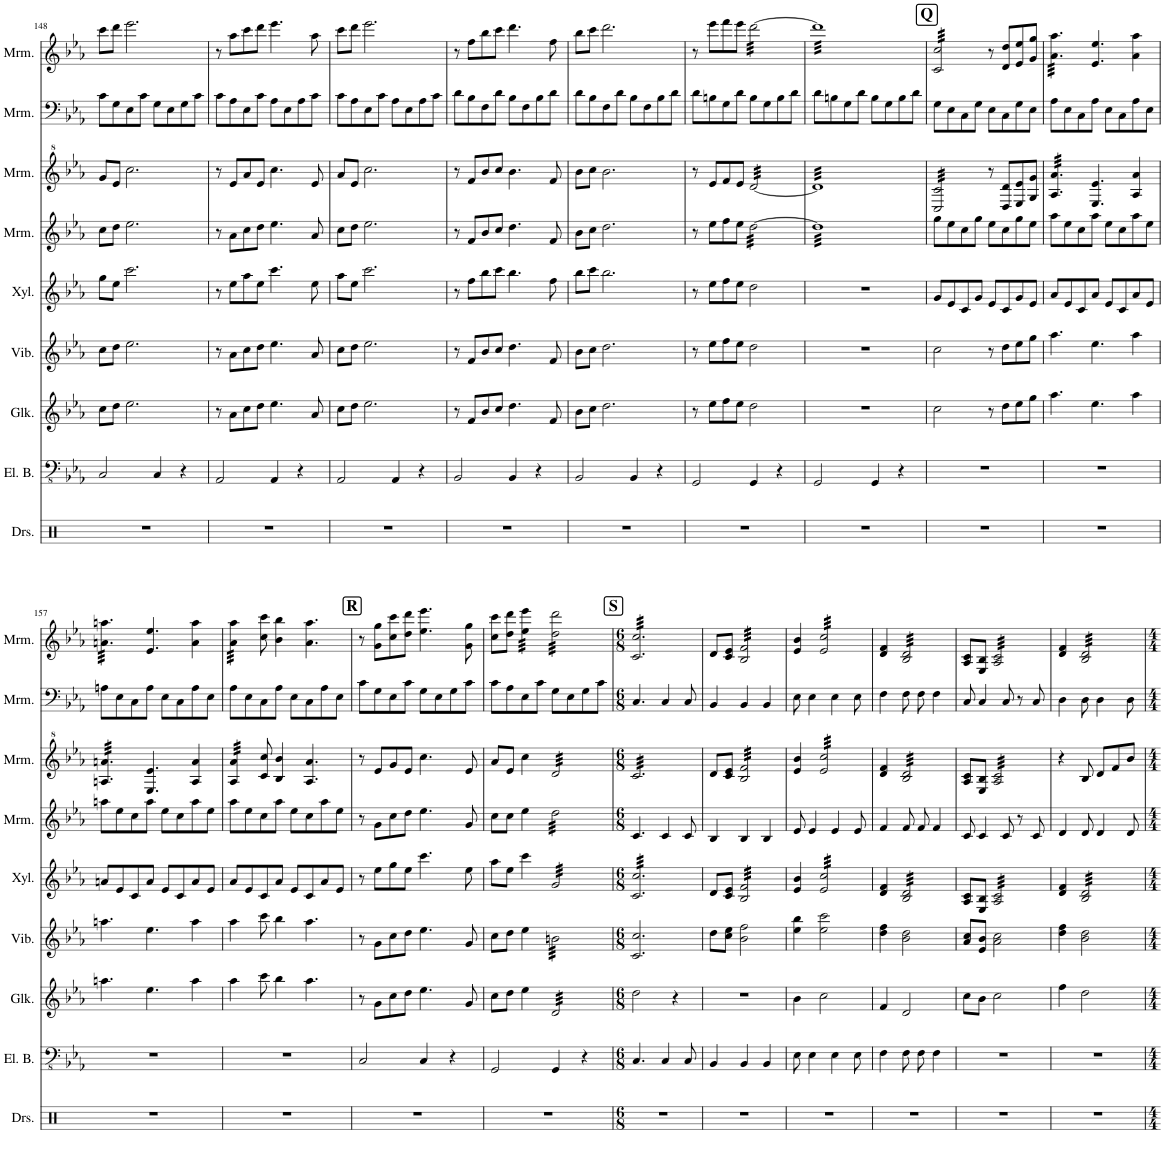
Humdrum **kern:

**kern	**kern	**kern	**kern	**kern	**kern	**kern	**kern	**kern
*part9	*part8	*part7	*part6	*part5	*part4	*part3	*part2	*part1
*staff9	*staff8	*staff7	*staff6	*staff5	*staff4	*staff3	*staff2	*staff1
*I"Drumset	*I"Electric Bass	*I"Glockenspiel	*I"Vibraphone	*I"Xylophone	*I"Marimba	*I"Marimba	*I"Marimba	*I"Marimba
*I'Drs.	*I'El. B.	*I'Glk.	*I'Vib.	*I'Xyl.	*I'Mrm.	*I'Mrm.	*I'Mrm.	*I'Mrm.
!!LO:PB:g=z
*clefX	*clefFv4	*clefG2	*clefG2	*clefG2	*clefG2	*clefG^2	*clefF4	*clefG2
*	*	*Trd-14c-24	*	*Trd-7c-12	*	*	*	*
*k[]	*k[b-e-a-]	*k[b-e-a-]	*k[b-e-a-]	*k[b-e-a-]	*k[b-e-a-]	*k[b-e-a-]	*k[b-e-a-]	*k[b-e-a-]
*M4/4	*M4/4	*M4/4	*M4/4	*M4/4	*M4/4	*M4/4	*M4/4	*M4/4
=148	=148	=148	=148	=148	=148	=148	=148	=148
1r	2CC/	8cc\L	8cc\L	8gg\L	8cc\L	8gg/L	8c\L	8ccc\L
.	.	8dd\J	8dd\J	8ee-\J	8dd\J	8ee-/J	8G\	8ddd\J
.	.	2.ee-\	2.ee-\	2.ccc\	2.ee-\	2.ccc\	8E-\	2.eee-\
.	.	.	.	.	.	.	8c\J	.
.	4CC/	.	.	.	.	.	8G\L	.
.	.	.	.	.	.	.	8E-\	.
.	4r	.	.	.	.	.	8G\	.
.	.	.	.	.	.	.	8c\J	.
=149	=149	=149	=149	=149	=149	=149	=149	=149
1r	2AAA-/	8r	8r	8r	8r	8r	8c\L	8r
.	.	8a-\L	8a-\L	8ee-\L	8a-\L	8ee-/L	8A-\	8aa-\L
.	.	8cc\	8cc\	8aa-\	8cc\	8aa-/	8E-\	8ccc\
.	.	8dd\J	8dd\J	8ee-\J	8dd\J	8ee-/J	8c\J	8ddd\J
.	4AAA-/	4.ee-\	4.ee-\	4.ccc\	4.ee-\	4.ccc\	8A-\L	4.eee-\
.	.	.	.	.	.	.	8E-\	.
.	4r	.	.	.	.	.	8A-\	.
.	.	8a-/	8a-/	8ee-\	8a-/	8ee-/	8c\J	8aa-\
=150	=150	=150	=150	=150	=150	=150	=150	=150
1r	2AAA-/	8cc\L	8cc\L	8aa-\L	8cc\L	8aa-/L	8c\L	8ccc\L
.	.	8dd\J	8dd\J	8ee-\J	8dd\J	8ee-/J	8A-\	8ddd\J
.	.	2.ee-\	2.ee-\	2.ccc\	2.ee-\	2.ccc\	8E-\	2.eee-\
.	.	.	.	.	.	.	8c\J	.
.	4AAA-/	.	.	.	.	.	8A-\L	.
.	.	.	.	.	.	.	8E-\	.
.	4r	.	.	.	.	.	8A-\	.
.	.	.	.	.	.	.	8c\J	.
=151	=151	=151	=151	=151	=151	=151	=151	=151
1r	2BBB-/	8r	8r	8r	8r	8r	8d\L	8r
.	.	8f/L	8f/L	8ff\L	8f/L	8ff/L	8B-\	8ff\L
.	.	8b-/	8b-/	8bb-\	8b-/	8bb-/	8F\	8bb-\
.	.	8cc/J	8cc/J	8ccc\J	8cc/J	8ccc/J	8d\J	8ccc\J
.	4BBB-/	4.dd\	4.dd\	4.bb-\	4.dd\	4.bb-\	8B-\L	4.ddd\
.	.	.	.	.	.	.	8F\	.
.	4r	.	.	.	.	.	8B-\	.
.	.	8f/	8f/	8ff\	8f/	8ff/	8d\J	8ff\
=152	=152	=152	=152	=152	=152	=152	=152	=152
1r	2BBB-/	8b-\L	8b-\L	8bb-\L	8b-\L	8bb-\L	8d\L	8bb-\L
.	.	8cc\J	8cc\J	8ccc\J	8cc\J	8ccc\J	8B-\	8ccc\J
.	.	2.dd\	2.dd\	2.bb-\	2.dd\	2.bb-\	8F\	2.ddd\
.	.	.	.	.	.	.	8d\J	.
.	4BBB-/	.	.	.	.	.	8B-\L	.
.	.	.	.	.	.	.	8F\	.
.	4r	.	.	.	.	.	8B-\	.
.	.	.	.	.	.	.	8d\J	.
=153	=153	=153	=153	=153	=153	=153	=153	=153
1r	2GGG/	8r	8r	8r	8r	8r	8d\L	8r
.	.	8ee-\L	8ee-\L	8ee-\L	8ee-\L	8ee-/L	8Bn\	8eee-\L
.	.	8ff\	8ff\	8ff\	8ff\	8ff/	8G\	8fff\
.	.	8ee-\J	8ee-\J	8ee-\J	8ee-\J	8ee-/J	8d\J	8eee-\J
*	*	*	*	*	*tremolo	*	*	*
*	*	*	*	*	*	*tremolo	*	*
*	*	*	*	*	*	*	*	*tremolo
.	4GGG/	2dd\	2dd\	2dd\	[32dd\LLL	[32dd/LLL	8B\L	[32ddd\LLL
.	.	.	.	.	32dd\	32dd/	.	32ddd\
.	.	.	.	.	32dd\	32dd/	.	32ddd\
.	.	.	.	.	32dd\	32dd/	.	32ddd\
.	.	.	.	.	32dd\	32dd/	8G\	32ddd\
.	.	.	.	.	32dd\	32dd/	.	32ddd\
.	.	.	.	.	32dd\	32dd/	.	32ddd\
.	.	.	.	.	32dd\	32dd/	.	32ddd\
.	4r	.	.	.	32dd\	32dd/	8B\	32ddd\
.	.	.	.	.	32dd\	32dd/	.	32ddd\
.	.	.	.	.	32dd\	32dd/	.	32ddd\
.	.	.	.	.	32dd\	32dd/	.	32ddd\
.	.	.	.	.	32dd\	32dd/	8d\J	32ddd\
.	.	.	.	.	32dd\	32dd/	.	32ddd\
.	.	.	.	.	32dd\	32dd/	.	32ddd\
.	.	.	.	.	32dd\JJJ	32dd/JJJ	.	32ddd\JJJ
=154	=154	=154	=154	=154	=154	=154	=154	=154
1r	2GGG/	1r	1r	1r	32dd]LLL	32dd]LLL	8d\L	32ddd]LLL
.	.	.	.	.	32dd	32dd	.	32ddd
.	.	.	.	.	32dd	32dd	.	32ddd
.	.	.	.	.	32dd	32dd	.	32ddd
.	.	.	.	.	32dd	32dd	8Bn\	32ddd
.	.	.	.	.	32dd	32dd	.	32ddd
.	.	.	.	.	32dd	32dd	.	32ddd
.	.	.	.	.	32dd	32dd	.	32ddd
.	.	.	.	.	32dd	32dd	8G\	32ddd
.	.	.	.	.	32dd	32dd	.	32ddd
.	.	.	.	.	32dd	32dd	.	32ddd
.	.	.	.	.	32dd	32dd	.	32ddd
.	.	.	.	.	32dd	32dd	8d\J	32ddd
.	.	.	.	.	32dd	32dd	.	32ddd
.	.	.	.	.	32dd	32dd	.	32ddd
.	.	.	.	.	32dd	32dd	.	32ddd
.	4GGG/	.	.	.	32dd	32dd	8B\L	32ddd
.	.	.	.	.	32dd	32dd	.	32ddd
.	.	.	.	.	32dd	32dd	.	32ddd
.	.	.	.	.	32dd	32dd	.	32ddd
.	.	.	.	.	32dd	32dd	8G\	32ddd
.	.	.	.	.	32dd	32dd	.	32ddd
.	.	.	.	.	32dd	32dd	.	32ddd
.	.	.	.	.	32dd	32dd	.	32ddd
.	4r	.	.	.	32dd	32dd	8B\	32ddd
.	.	.	.	.	32dd	32dd	.	32ddd
.	.	.	.	.	32dd	32dd	.	32ddd
.	.	.	.	.	32dd	32dd	.	32ddd
.	.	.	.	.	32dd	32dd	8d\J	32ddd
.	.	.	.	.	32dd	32dd	.	32ddd
.	.	.	.	.	32dd	32dd	.	32ddd
.	.	.	.	.	32ddJJJ	32ddJJJ	.	32dddJJJ
*	*	*	*	*	*Xtremolo	*	*	*
!!LO:REH:place=s1:a:B:cj:fs=14:t=Q
=155	=155	=155	=155	=155	=155	=155	=155	=155
1r	1r	2cc\	2cc\	8g/L	8gg\L	32c/ 32cc/LLL	8G\L	32c/ 32cc/LLL
.	.	.	.	.	.	32c/ 32cc/	.	32c/ 32cc/
.	.	.	.	.	.	32c/ 32cc/	.	32c/ 32cc/
.	.	.	.	.	.	32c/ 32cc/	.	32c/ 32cc/
.	.	.	.	8e-/	8ee-\	32c/ 32cc/	8E-\	32c/ 32cc/
.	.	.	.	.	.	32c/ 32cc/	.	32c/ 32cc/
.	.	.	.	.	.	32c/ 32cc/	.	32c/ 32cc/
.	.	.	.	.	.	32c/ 32cc/	.	32c/ 32cc/
.	.	.	.	8c/	8cc\	32c/ 32cc/	8C\	32c/ 32cc/
.	.	.	.	.	.	32c/ 32cc/	.	32c/ 32cc/
.	.	.	.	.	.	32c/ 32cc/	.	32c/ 32cc/
.	.	.	.	.	.	32c/ 32cc/	.	32c/ 32cc/
.	.	.	.	8g/J	8gg\J	32c/ 32cc/	8G\J	32c/ 32cc/
.	.	.	.	.	.	32c/ 32cc/	.	32c/ 32cc/
.	.	.	.	.	.	32c/ 32cc/	.	32c/ 32cc/
.	.	.	.	.	.	32c/ 32cc/JJJ	.	32c/ 32cc/JJJ
*	*	*	*	*	*	*	*	*Xtremolo
*	*	*	*	*	*	*Xtremolo	*	*
.	.	8r	8r	8e-/L	8ee-\L	8r	8E-\L	8r
.	.	8dd\L	8dd\L	8c/	8cc\	8d/ 8dd/L	8C\	8d/ 8dd/L
.	.	8ee-\	8ee-\	8g/	8gg\	8e-/ 8ee-/	8G\	8e-/ 8ee-/
.	.	8gg\J	8gg\J	8e-/J	8ee-\J	8g/ 8gg/J	8E-\J	8g/ 8gg/J
=156	=156	=156	=156	=156	=156	=156	=156	=156
*	*	*	*	*	*	*tremolo	*	*
*	*	*	*	*	*	*	*	*tremolo
1r	1r	4.aa-\	4.aa-\	8a-/L	8aa-\L	32a-/ 32aa-/LLL	8A-\L	32a-\ 32aa-\LLL
.	.	.	.	.	.	32a-/ 32aa-/	.	32a-\ 32aa-\
.	.	.	.	.	.	32a-/ 32aa-/	.	32a-\ 32aa-\
.	.	.	.	.	.	32a-/ 32aa-/	.	32a-\ 32aa-\
.	.	.	.	8e-/	8ee-\	32a-/ 32aa-/	8E-\	32a-\ 32aa-\
.	.	.	.	.	.	32a-/ 32aa-/	.	32a-\ 32aa-\
.	.	.	.	.	.	32a-/ 32aa-/	.	32a-\ 32aa-\
.	.	.	.	.	.	32a-/ 32aa-/	.	32a-\ 32aa-\
.	.	.	.	8c/	8cc\	32a-/ 32aa-/	8C\	32a-\ 32aa-\
.	.	.	.	.	.	32a-/ 32aa-/	.	32a-\ 32aa-\
.	.	.	.	.	.	32a-/ 32aa-/	.	32a-\ 32aa-\
.	.	.	.	.	.	32a-/ 32aa-/JJJ	.	32a-\ 32aa-\JJJ
*	*	*	*	*	*	*	*	*Xtremolo
*	*	*	*	*	*	*Xtremolo	*	*
.	.	4.ee-\	4.ee-\	8a-/J	8aa-\J	4.e-/ 4.ee-/	8A-\J	4.e-/ 4.ee-/
.	.	.	.	8e-/L	8ee-\L	.	8E-\L	.
.	.	.	.	8c/	8cc\	.	8C\	.
.	.	4aa-\	4aa-\	8a-/	8aa-\	4a-/ 4aa-/	8A-\	4a-\ 4aa-\
.	.	.	.	8e-/J	8ee-\J	.	8E-\J	.
!!LO:LB:g=z
=157	=157	=157	=157	=157	=157	=157	=157	=157
*	*	*	*	*	*	*tremolo	*	*
*	*	*	*	*	*	*	*	*tremolo
1r	1r	4.aan\	4.aan\	8an/L	8aan\L	32an/ 32aan/LLL	8An\L	32an\ 32aan\LLL
.	.	.	.	.	.	32an/ 32aan/	.	32an\ 32aan\
.	.	.	.	.	.	32an/ 32aan/	.	32an\ 32aan\
.	.	.	.	.	.	32an/ 32aan/	.	32an\ 32aan\
.	.	.	.	8e-/	8ee-\	32an/ 32aan/	8E-\	32an\ 32aan\
.	.	.	.	.	.	32an/ 32aan/	.	32an\ 32aan\
.	.	.	.	.	.	32an/ 32aan/	.	32an\ 32aan\
.	.	.	.	.	.	32an/ 32aan/	.	32an\ 32aan\
.	.	.	.	8c/	8cc\	32an/ 32aan/	8C\	32an\ 32aan\
.	.	.	.	.	.	32an/ 32aan/	.	32an\ 32aan\
.	.	.	.	.	.	32an/ 32aan/	.	32an\ 32aan\
.	.	.	.	.	.	32an/ 32aan/JJJ	.	32an\ 32aan\JJJ
*	*	*	*	*	*	*	*	*Xtremolo
*	*	*	*	*	*	*Xtremolo	*	*
.	.	4.ee-\	4.ee-\	8a/J	8aa\J	4.e-/ 4.ee-/	8A\J	4.e-/ 4.ee-/
.	.	.	.	8e-/L	8ee-\L	.	8E-\L	.
.	.	.	.	8c/	8cc\	.	8C\	.
.	.	4aa\	4aa\	8a/	8aa\	4a/ 4aa/	8A\	4a\ 4aa\
.	.	.	.	8e-/J	8ee-\J	.	8E-\J	.
=158	=158	=158	=158	=158	=158	=158	=158	=158
*	*	*	*	*	*	*tremolo	*	*
*	*	*	*	*	*	*	*	*tremolo
1r	1r	4aa-\	4aa-\	8a-/L	8aa-\L	32a-/ 32aa-/LLL	8A-\L	32a-\ 32aa-\LLL
.	.	.	.	.	.	32a-/ 32aa-/	.	32a-\ 32aa-\
.	.	.	.	.	.	32a-/ 32aa-/	.	32a-\ 32aa-\
.	.	.	.	.	.	32a-/ 32aa-/	.	32a-\ 32aa-\
.	.	.	.	8e-/	8ee-\	32a-/ 32aa-/	8E-\	32a-\ 32aa-\
.	.	.	.	.	.	32a-/ 32aa-/	.	32a-\ 32aa-\
.	.	.	.	.	.	32a-/ 32aa-/	.	32a-\ 32aa-\
.	.	.	.	.	.	32a-/ 32aa-/JJJ	.	32a-\ 32aa-\JJJ
*	*	*	*	*	*	*	*	*Xtremolo
*	*	*	*	*	*	*Xtremolo	*	*
.	.	8ccc\	8ccc\	8c/	8cc\	8cc/ 8ccc/	8C\	8cc\ 8ccc\
.	.	4bb-\	4bb-\	8a-/J	8aa-\J	4b-/ 4bb-/	8A-\J	4b-\ 4bb-\
.	.	.	.	8e-/L	8ee-\L	.	8E-\L	.
.	.	4.aa-\	4.aa-\	8c/	8cc\	4.a-/ 4.aa-/	8C\	4.a-\ 4.aa-\
.	.	.	.	8a-/	8aa-\	.	8A-\	.
.	.	.	.	8e-/J	8ee-\J	.	8E-\J	.
!!LO:REH:place=s1:a:B:cj:fs=14:t=R
=159	=159	=159	=159	=159	=159	=159	=159	=159
1r	2CC/	8r	8r	8r	8r	8r	8c\L	8r
.	.	8g\L	8g\L	8ee-\L	8g\L	8ee-/L	8G\	8g\ 8gg\L
.	.	8cc\	8cc\	8gg\	8cc\	8gg/	8E-\	8cc\ 8ccc\
.	.	8dd\J	8dd\J	8ee-\J	8dd\J	8ee-/J	8c\J	8dd\ 8ddd\J
.	4CC/	4.ee-\	4.ee-\	4.ccc\	4.ee-\	4.ccc\	8G\L	4.ee-\ 4.eee-\
.	.	.	.	.	.	.	8E-\	.
.	4r	.	.	.	.	.	8G\	.
.	.	8g/	8g/	8ee-\	8g/	8ee-/	8c\J	8g\ 8gg\
=160	=160	=160	=160	=160	=160	=160	=160	=160
1r	2GGG/	8cc\L	8cc\L	8aa-\L	8cc\L	8aa-/L	8c\L	8cc\ 8ccc\L
.	.	8dd\J	8dd\J	8ee-\J	8cc\J	8ee-/J	8A-\	8dd\ 8ddd\J
*	*	*	*	*	*	*	*	*tremolo
.	.	4ee-\	4ee-\	4ccc\	4ee-\	4ccc\	8E-\	32ee-\ 32eee-\LLL
.	.	.	.	.	.	.	.	32ee-\ 32eee-\
.	.	.	.	.	.	.	.	32ee-\ 32eee-\
.	.	.	.	.	.	.	.	32ee-\ 32eee-\
.	.	.	.	.	.	.	8c\J	32ee-\ 32eee-\
.	.	.	.	.	.	.	.	32ee-\ 32eee-\
.	.	.	.	.	.	.	.	32ee-\ 32eee-\
.	.	.	.	.	.	.	.	32ee-\ 32eee-\JJJ
*	*	*tremolo	*	*	*	*	*	*
*	*	*	*tremolo	*	*	*	*	*
*	*	*	*	*tremolo	*	*	*	*
*	*	*	*	*	*tremolo	*	*	*
*	*	*	*	*	*	*tremolo	*	*
.	4GGG/	32d/LLL	32bn\LLL	32g/LLL	32dd\LLL	32dd/LLL	8G\L	32dd\ 32ddd\LLL
.	.	32d/	32bn\	32g/	32dd\	32dd/	.	32dd\ 32ddd\
.	.	32d/	32bn\	32g/	32dd\	32dd/	.	32dd\ 32ddd\
.	.	32d/	32bn\	32g/	32dd\	32dd/	.	32dd\ 32ddd\
.	.	32d/	32bn\	32g/	32dd\	32dd/	8E-\	32dd\ 32ddd\
.	.	32d/	32bn\	32g/	32dd\	32dd/	.	32dd\ 32ddd\
.	.	32d/	32bn\	32g/	32dd\	32dd/	.	32dd\ 32ddd\
.	.	32d/	32bn\	32g/	32dd\	32dd/	.	32dd\ 32ddd\
.	4r	32d/	32bn\	32g/	32dd\	32dd/	8G\	32dd\ 32ddd\
.	.	32d/	32bn\	32g/	32dd\	32dd/	.	32dd\ 32ddd\
.	.	32d/	32bn\	32g/	32dd\	32dd/	.	32dd\ 32ddd\
.	.	32d/	32bn\	32g/	32dd\	32dd/	.	32dd\ 32ddd\
.	.	32d/	32bn\	32g/	32dd\	32dd/	8c\J	32dd\ 32ddd\
.	.	32d/	32bn\	32g/	32dd\	32dd/	.	32dd\ 32ddd\
.	.	32d/	32bn\	32g/	32dd\	32dd/	.	32dd\ 32ddd\
.	.	32d/JJJ	32bn\JJJ	32g/JJJ	32dd\JJJ	32dd/JJJ	.	32dd\ 32ddd\JJJ
*	*	*	*	*	*Xtremolo	*	*	*
*	*	*	*Xtremolo	*	*	*	*	*
*	*	*Xtremolo	*	*	*	*	*	*
!!LO:REH:place=s1:a:B:cj:fs=14:t=S
=161	=161	=161	=161	=161	=161	=161	=161	=161
*M6/8	*M6/8	*M6/8	*M6/8	*M6/8	*M6/8	*M6/8	*M6/8	*M6/8
2.r	4.CC/	2dd\	2.c/ 2.cc/	32c/ 32cc/LLL	4.c/	32cc/LLL	4.C/	32c/ 32cc/LLL
.	.	.	.	32c/ 32cc/	.	32cc/	.	32c/ 32cc/
.	.	.	.	32c/ 32cc/	.	32cc/	.	32c/ 32cc/
.	.	.	.	32c/ 32cc/	.	32cc/	.	32c/ 32cc/
.	.	.	.	32c/ 32cc/	.	32cc/	.	32c/ 32cc/
.	.	.	.	32c/ 32cc/	.	32cc/	.	32c/ 32cc/
.	.	.	.	32c/ 32cc/	.	32cc/	.	32c/ 32cc/
.	.	.	.	32c/ 32cc/	.	32cc/	.	32c/ 32cc/
.	.	.	.	32c/ 32cc/	.	32cc/	.	32c/ 32cc/
.	.	.	.	32c/ 32cc/	.	32cc/	.	32c/ 32cc/
.	.	.	.	32c/ 32cc/	.	32cc/	.	32c/ 32cc/
.	.	.	.	32c/ 32cc/	.	32cc/	.	32c/ 32cc/
.	4CC/	.	.	32c/ 32cc/	4c/	32cc/	4C/	32c/ 32cc/
.	.	.	.	32c/ 32cc/	.	32cc/	.	32c/ 32cc/
.	.	.	.	32c/ 32cc/	.	32cc/	.	32c/ 32cc/
.	.	.	.	32c/ 32cc/	.	32cc/	.	32c/ 32cc/
.	.	4r	.	32c/ 32cc/	.	32cc/	.	32c/ 32cc/
.	.	.	.	32c/ 32cc/	.	32cc/	.	32c/ 32cc/
.	.	.	.	32c/ 32cc/	.	32cc/	.	32c/ 32cc/
.	.	.	.	32c/ 32cc/	.	32cc/	.	32c/ 32cc/
.	8CC/	.	.	32c/ 32cc/	8c/	32cc/	8C/	32c/ 32cc/
.	.	.	.	32c/ 32cc/	.	32cc/	.	32c/ 32cc/
.	.	.	.	32c/ 32cc/	.	32cc/	.	32c/ 32cc/
.	.	.	.	32c/ 32cc/JJJ	.	32cc/JJJ	.	32c/ 32cc/JJJ
*	*	*	*	*	*	*	*	*Xtremolo
*	*	*	*	*	*	*Xtremolo	*	*
*	*	*	*	*Xtremolo	*	*	*	*
=162	=162	=162	=162	=162	=162	=162	=162	=162
2.r	4BBB-/	2.r	8dd\L	8d/L	4B-/	8dd/L	4BB-/	8d/L
.	.	.	8cc\ 8ee-\J	8c/ 8e-/J	.	8cc/ 8ee-/J	.	8c/ 8e-/J
*	*	*	*	*tremolo	*	*	*	*
*	*	*	*	*	*	*tremolo	*	*
*	*	*	*	*	*	*	*	*tremolo
.	4BBB-/	.	2b-\ 2ff\	32B-/ 32f/LLL	4B-/	32b-/ 32ff/LLL	4BB-/	32B-/ 32f/LLL
.	.	.	.	32B-/ 32f/	.	32b-/ 32ff/	.	32B-/ 32f/
.	.	.	.	32B-/ 32f/	.	32b-/ 32ff/	.	32B-/ 32f/
.	.	.	.	32B-/ 32f/	.	32b-/ 32ff/	.	32B-/ 32f/
.	.	.	.	32B-/ 32f/	.	32b-/ 32ff/	.	32B-/ 32f/
.	.	.	.	32B-/ 32f/	.	32b-/ 32ff/	.	32B-/ 32f/
.	.	.	.	32B-/ 32f/	.	32b-/ 32ff/	.	32B-/ 32f/
.	.	.	.	32B-/ 32f/	.	32b-/ 32ff/	.	32B-/ 32f/
.	4BBB-/	.	.	32B-/ 32f/	4B-/	32b-/ 32ff/	4BB-/	32B-/ 32f/
.	.	.	.	32B-/ 32f/	.	32b-/ 32ff/	.	32B-/ 32f/
.	.	.	.	32B-/ 32f/	.	32b-/ 32ff/	.	32B-/ 32f/
.	.	.	.	32B-/ 32f/	.	32b-/ 32ff/	.	32B-/ 32f/
.	.	.	.	32B-/ 32f/	.	32b-/ 32ff/	.	32B-/ 32f/
.	.	.	.	32B-/ 32f/	.	32b-/ 32ff/	.	32B-/ 32f/
.	.	.	.	32B-/ 32f/	.	32b-/ 32ff/	.	32B-/ 32f/
.	.	.	.	32B-/ 32f/JJJ	.	32b-/ 32ff/JJJ	.	32B-/ 32f/JJJ
*	*	*	*	*	*	*	*	*Xtremolo
*	*	*	*	*	*	*Xtremolo	*	*
*	*	*	*	*Xtremolo	*	*	*	*
=163	=163	=163	=163	=163	=163	=163	=163	=163
2.r	8EE-\	4b-\	4ee-\ 4bb-\	4e-/ 4b-/	8e-/	4ee-/ 4bb-/	8E-\	4e-/ 4b-/
.	4EE-\	.	.	.	4e-/	.	4E-\	.
*	*	*	*	*tremolo	*	*	*	*
*	*	*	*	*	*	*tremolo	*	*
*	*	*	*	*	*	*	*	*tremolo
.	.	2cc\	2ee-\ 2ccc\	32e-/ 32cc/LLL	.	32ee-/ 32ccc/LLL	.	32e-/ 32cc/LLL
.	.	.	.	32e-/ 32cc/	.	32ee-/ 32ccc/	.	32e-/ 32cc/
.	.	.	.	32e-/ 32cc/	.	32ee-/ 32ccc/	.	32e-/ 32cc/
.	.	.	.	32e-/ 32cc/	.	32ee-/ 32ccc/	.	32e-/ 32cc/
.	4EE-\	.	.	32e-/ 32cc/	4e-/	32ee-/ 32ccc/	4E-\	32e-/ 32cc/
.	.	.	.	32e-/ 32cc/	.	32ee-/ 32ccc/	.	32e-/ 32cc/
.	.	.	.	32e-/ 32cc/	.	32ee-/ 32ccc/	.	32e-/ 32cc/
.	.	.	.	32e-/ 32cc/	.	32ee-/ 32ccc/	.	32e-/ 32cc/
.	.	.	.	32e-/ 32cc/	.	32ee-/ 32ccc/	.	32e-/ 32cc/
.	.	.	.	32e-/ 32cc/	.	32ee-/ 32ccc/	.	32e-/ 32cc/
.	.	.	.	32e-/ 32cc/	.	32ee-/ 32ccc/	.	32e-/ 32cc/
.	.	.	.	32e-/ 32cc/	.	32ee-/ 32ccc/	.	32e-/ 32cc/
.	8EE-\	.	.	32e-/ 32cc/	8e-/	32ee-/ 32ccc/	8E-\	32e-/ 32cc/
.	.	.	.	32e-/ 32cc/	.	32ee-/ 32ccc/	.	32e-/ 32cc/
.	.	.	.	32e-/ 32cc/	.	32ee-/ 32ccc/	.	32e-/ 32cc/
.	.	.	.	32e-/ 32cc/JJJ	.	32ee-/ 32ccc/JJJ	.	32e-/ 32cc/JJJ
*	*	*	*	*	*	*	*	*Xtremolo
*	*	*	*	*	*	*Xtremolo	*	*
*	*	*	*	*Xtremolo	*	*	*	*
=164	=164	=164	=164	=164	=164	=164	=164	=164
2.r	4FF\	4f/	4dd\ 4ff\	4d/ 4f/	4f/	4dd/ 4ff/	4F\	4d/ 4f/
*	*	*	*	*tremolo	*	*	*	*
*	*	*	*	*	*	*tremolo	*	*
*	*	*	*	*	*	*	*	*tremolo
.	8FF\	2d/	2b-\ 2dd\	32B-/ 32d/LLL	8f/	32b-/ 32dd/LLL	8F\	32B-/ 32d/LLL
.	.	.	.	32B-/ 32d/	.	32b-/ 32dd/	.	32B-/ 32d/
.	.	.	.	32B-/ 32d/	.	32b-/ 32dd/	.	32B-/ 32d/
.	.	.	.	32B-/ 32d/	.	32b-/ 32dd/	.	32B-/ 32d/
.	8FF\	.	.	32B-/ 32d/	8f/	32b-/ 32dd/	8F\	32B-/ 32d/
.	.	.	.	32B-/ 32d/	.	32b-/ 32dd/	.	32B-/ 32d/
.	.	.	.	32B-/ 32d/	.	32b-/ 32dd/	.	32B-/ 32d/
.	.	.	.	32B-/ 32d/	.	32b-/ 32dd/	.	32B-/ 32d/
.	4FF\	.	.	32B-/ 32d/	4f/	32b-/ 32dd/	4F\	32B-/ 32d/
.	.	.	.	32B-/ 32d/	.	32b-/ 32dd/	.	32B-/ 32d/
.	.	.	.	32B-/ 32d/	.	32b-/ 32dd/	.	32B-/ 32d/
.	.	.	.	32B-/ 32d/	.	32b-/ 32dd/	.	32B-/ 32d/
.	.	.	.	32B-/ 32d/	.	32b-/ 32dd/	.	32B-/ 32d/
.	.	.	.	32B-/ 32d/	.	32b-/ 32dd/	.	32B-/ 32d/
.	.	.	.	32B-/ 32d/	.	32b-/ 32dd/	.	32B-/ 32d/
.	.	.	.	32B-/ 32d/JJJ	.	32b-/ 32dd/JJJ	.	32B-/ 32d/JJJ
*	*	*	*	*	*	*	*	*Xtremolo
*	*	*	*	*	*	*Xtremolo	*	*
*	*	*	*	*Xtremolo	*	*	*	*
=165	=165	=165	=165	=165	=165	=165	=165	=165
2.r	2.r	8cc\L	8a-/ 8cc/L	8A-/ 8c/L	8c/	8a-/ 8cc/L	8C/	8A-/ 8c/L
.	.	8b-\J	8e-/ 8b-/J	8E-/ 8B-/J	4c/	8e-/ 8b-/J	4C/	8E-/ 8B-/J
*	*	*	*	*tremolo	*	*	*	*
*	*	*	*	*	*	*tremolo	*	*
*	*	*	*	*	*	*	*	*tremolo
.	.	2cc\	2a-\ 2cc\	32A-/ 32c/LLL	.	32a-/ 32cc/LLL	.	32A-/ 32c/LLL
.	.	.	.	32A-/ 32c/	.	32a-/ 32cc/	.	32A-/ 32c/
.	.	.	.	32A-/ 32c/	.	32a-/ 32cc/	.	32A-/ 32c/
.	.	.	.	32A-/ 32c/	.	32a-/ 32cc/	.	32A-/ 32c/
.	.	.	.	32A-/ 32c/	8c/	32a-/ 32cc/	8C/	32A-/ 32c/
.	.	.	.	32A-/ 32c/	.	32a-/ 32cc/	.	32A-/ 32c/
.	.	.	.	32A-/ 32c/	.	32a-/ 32cc/	.	32A-/ 32c/
.	.	.	.	32A-/ 32c/	.	32a-/ 32cc/	.	32A-/ 32c/
.	.	.	.	32A-/ 32c/	8r	32a-/ 32cc/	8r	32A-/ 32c/
.	.	.	.	32A-/ 32c/	.	32a-/ 32cc/	.	32A-/ 32c/
.	.	.	.	32A-/ 32c/	.	32a-/ 32cc/	.	32A-/ 32c/
.	.	.	.	32A-/ 32c/	.	32a-/ 32cc/	.	32A-/ 32c/
.	.	.	.	32A-/ 32c/	8c/	32a-/ 32cc/	8C/	32A-/ 32c/
.	.	.	.	32A-/ 32c/	.	32a-/ 32cc/	.	32A-/ 32c/
.	.	.	.	32A-/ 32c/	.	32a-/ 32cc/	.	32A-/ 32c/
.	.	.	.	32A-/ 32c/JJJ	.	32a-/ 32cc/JJJ	.	32A-/ 32c/JJJ
*	*	*	*	*	*	*	*	*Xtremolo
*	*	*	*	*	*	*Xtremolo	*	*
*	*	*	*	*Xtremolo	*	*	*	*
=166	=166	=166	=166	=166	=166	=166	=166	=166
2.r	2.r	4ff\	4dd\ 4ff\	4d/ 4f/	4d/	4r	4D\	4d/ 4f/
*	*	*	*	*tremolo	*	*	*	*
*	*	*	*	*	*	*	*	*tremolo
.	.	2dd\	2b-\ 2dd\	32B-/ 32d/LLL	8d/	8b-/	8D\	32B-/ 32d/LLL
.	.	.	.	32B-/ 32d/	.	.	.	32B-/ 32d/
.	.	.	.	32B-/ 32d/	.	.	.	32B-/ 32d/
.	.	.	.	32B-/ 32d/	.	.	.	32B-/ 32d/
.	.	.	.	32B-/ 32d/	4d/	8dd/L	4D\	32B-/ 32d/
.	.	.	.	32B-/ 32d/	.	.	.	32B-/ 32d/
.	.	.	.	32B-/ 32d/	.	.	.	32B-/ 32d/
.	.	.	.	32B-/ 32d/	.	.	.	32B-/ 32d/
.	.	.	.	32B-/ 32d/	.	8ff/	.	32B-/ 32d/
.	.	.	.	32B-/ 32d/	.	.	.	32B-/ 32d/
.	.	.	.	32B-/ 32d/	.	.	.	32B-/ 32d/
.	.	.	.	32B-/ 32d/	.	.	.	32B-/ 32d/
.	.	.	.	32B-/ 32d/	8d/	8bb-/J	8D\	32B-/ 32d/
.	.	.	.	32B-/ 32d/	.	.	.	32B-/ 32d/
.	.	.	.	32B-/ 32d/	.	.	.	32B-/ 32d/
.	.	.	.	32B-/ 32d/JJJ	.	.	.	32B-/ 32d/JJJ
*	*	*	*	*	*	*	*	*Xtremolo
*	*	*	*	*Xtremolo	*	*	*	*
=	=	=	=	=	=	=	=	=
*-	*-	*-	*-	*-	*-	*-	*-	*-
